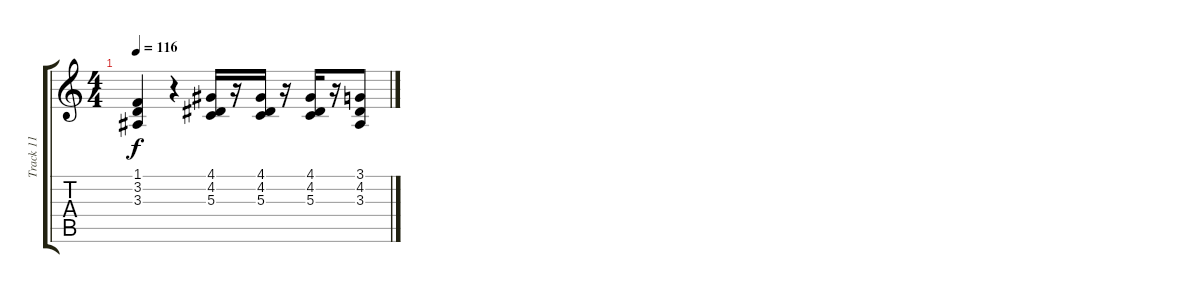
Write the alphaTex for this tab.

\track ("Track 11" "Track 11") {instrument lead2sawtooth}
\staff {score tabs}
\tuning (E4 B3 G3 D3 A2 E2) {hide}
\ts (4 4)
\tempo 116
\clef g2
\ks c
(1.1{t} 3.2{t} 3.3{t}).4{dy f} r.4 (4.1 4.2 5.3).16 r.16 (4.1 4.2 5.3).16 r.16 (4.1 4.2 5.3).16 r.16 (3.1 4.2 3.3).8
